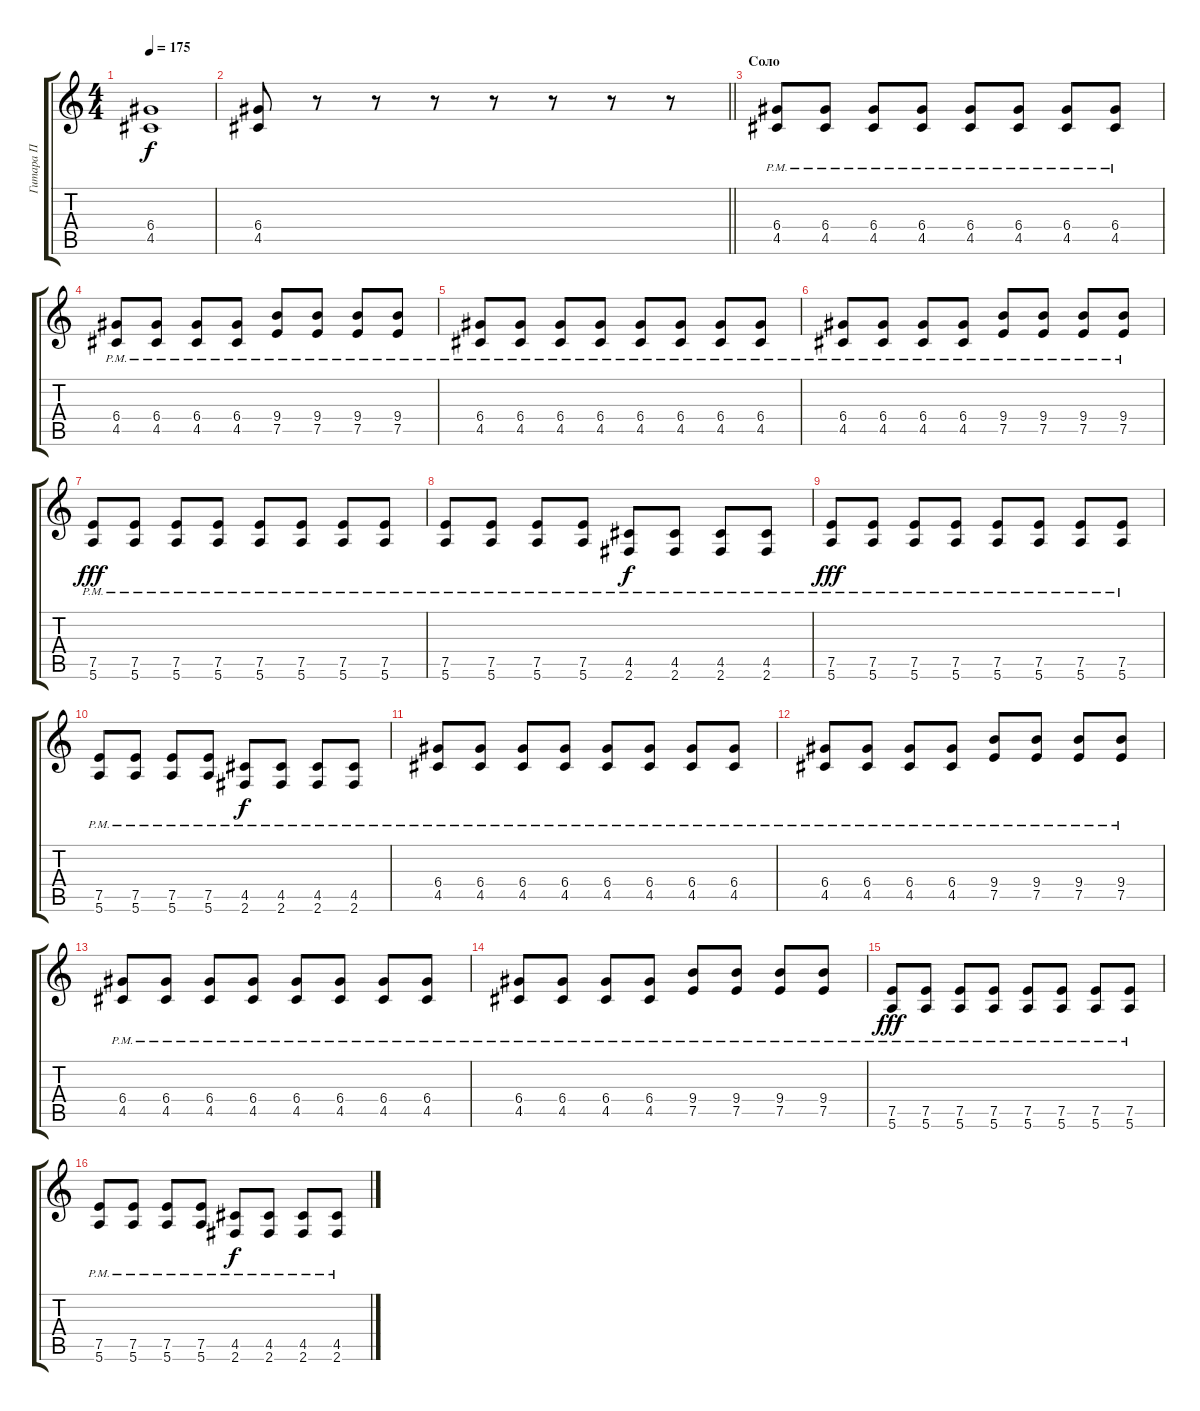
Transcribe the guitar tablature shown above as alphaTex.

\track ("Гитара П" "Гитара П") {instrument overdrivenguitar}
\staff {score tabs}
\tuning (E4 B3 G3 D3 A2 E2) {hide}
\ts (4 4)
\tempo 175
\clef g2
\ks c
(6.4 4.5).1{dy f} |
\barLineRight lightlight
(6.4 4.5).8 r.8 r.8 r.8 r.8 r.8 r.8 r.8 |
\section ("" "Соло")
(6.4{pm} 4.5{pm}).8{volume 10} (6.4{pm} 4.5{pm}).8 (6.4{pm} 4.5{pm}).8 (6.4{pm} 4.5{pm}).8 (6.4{pm} 4.5{pm}).8 (6.4{pm} 4.5{pm}).8 (6.4{pm} 4.5{pm}).8 (6.4{pm} 4.5{pm}).8 |
(6.4{pm} 4.5{pm}).8 (6.4{pm} 4.5{pm}).8 (6.4{pm} 4.5{pm}).8 (6.4{pm} 4.5{pm}).8 (9.4{pm} 7.5{pm}).8 (9.4{pm} 7.5{pm}).8 (9.4{pm} 7.5{pm}).8 (9.4{pm} 7.5{pm}).8 |
(6.4{pm} 4.5{pm}).8 (6.4{pm} 4.5{pm}).8 (6.4{pm} 4.5{pm}).8 (6.4{pm} 4.5{pm}).8 (6.4{pm} 4.5{pm}).8 (6.4{pm} 4.5{pm}).8 (6.4{pm} 4.5{pm}).8 (6.4{pm} 4.5{pm}).8 |
(6.4{pm} 4.5{pm}).8 (6.4{pm} 4.5{pm}).8 (6.4{pm} 4.5{pm}).8 (6.4{pm} 4.5{pm}).8 (9.4{pm} 7.5{pm}).8 (9.4{pm} 7.5{pm}).8 (9.4{pm} 7.5{pm}).8 (9.4{pm} 7.5{pm}).8 |
(7.5{pm} 5.6{pm}).8{dy fff} (7.5{pm} 5.6{pm}).8 (7.5{pm} 5.6{pm}).8 (7.5{pm} 5.6{pm}).8 (7.5{pm} 5.6{pm}).8 (7.5{pm} 5.6{pm}).8 (7.5{pm} 5.6{pm}).8 (7.5{pm} 5.6{pm}).8 |
(7.5{pm} 5.6{pm}).8 (7.5{pm} 5.6{pm}).8 (7.5{pm} 5.6{pm}).8 (7.5{pm} 5.6{pm}).8 (4.5{pm} 2.6{pm}).8{dy f} (4.5{pm} 2.6{pm}).8 (4.5{pm} 2.6{pm}).8 (4.5{pm} 2.6{pm}).8 |
(7.5{pm} 5.6{pm}).8{dy fff} (7.5{pm} 5.6{pm}).8 (7.5{pm} 5.6{pm}).8 (7.5{pm} 5.6{pm}).8 (7.5{pm} 5.6{pm}).8 (7.5{pm} 5.6{pm}).8 (7.5{pm} 5.6{pm}).8 (7.5{pm} 5.6{pm}).8 |
(7.5{pm} 5.6{pm}).8 (7.5{pm} 5.6{pm}).8 (7.5{pm} 5.6{pm}).8 (7.5{pm} 5.6{pm}).8 (4.5{pm} 2.6{pm}).8{dy f} (4.5{pm} 2.6{pm}).8 (4.5{pm} 2.6{pm}).8 (4.5{pm} 2.6{pm}).8 |
(6.4{pm} 4.5{pm}).8 (6.4{pm} 4.5{pm}).8 (6.4{pm} 4.5{pm}).8 (6.4{pm} 4.5{pm}).8 (6.4{pm} 4.5{pm}).8 (6.4{pm} 4.5{pm}).8 (6.4{pm} 4.5{pm}).8 (6.4{pm} 4.5{pm}).8 |
(6.4{pm} 4.5{pm}).8 (6.4{pm} 4.5{pm}).8 (6.4{pm} 4.5{pm}).8 (6.4{pm} 4.5{pm}).8 (9.4{pm} 7.5{pm}).8 (9.4{pm} 7.5{pm}).8 (9.4{pm} 7.5{pm}).8 (9.4{pm} 7.5{pm}).8 |
(6.4{pm} 4.5{pm}).8 (6.4{pm} 4.5{pm}).8 (6.4{pm} 4.5{pm}).8 (6.4{pm} 4.5{pm}).8 (6.4{pm} 4.5{pm}).8 (6.4{pm} 4.5{pm}).8 (6.4{pm} 4.5{pm}).8 (6.4{pm} 4.5{pm}).8 |
(6.4{pm} 4.5{pm}).8 (6.4{pm} 4.5{pm}).8 (6.4{pm} 4.5{pm}).8 (6.4{pm} 4.5{pm}).8 (9.4{pm} 7.5{pm}).8 (9.4{pm} 7.5{pm}).8 (9.4{pm} 7.5{pm}).8 (9.4{pm} 7.5{pm}).8 |
(7.5{pm} 5.6{pm}).8{dy fff} (7.5{pm} 5.6{pm}).8 (7.5{pm} 5.6{pm}).8 (7.5{pm} 5.6{pm}).8 (7.5{pm} 5.6{pm}).8 (7.5{pm} 5.6{pm}).8 (7.5{pm} 5.6{pm}).8 (7.5{pm} 5.6{pm}).8 |
(7.5{pm} 5.6{pm}).8 (7.5{pm} 5.6{pm}).8 (7.5{pm} 5.6{pm}).8 (7.5{pm} 5.6{pm}).8 (4.5{pm} 2.6{pm}).8{dy f} (4.5{pm} 2.6{pm}).8 (4.5{pm} 2.6{pm}).8 (4.5{pm} 2.6{pm}).8
